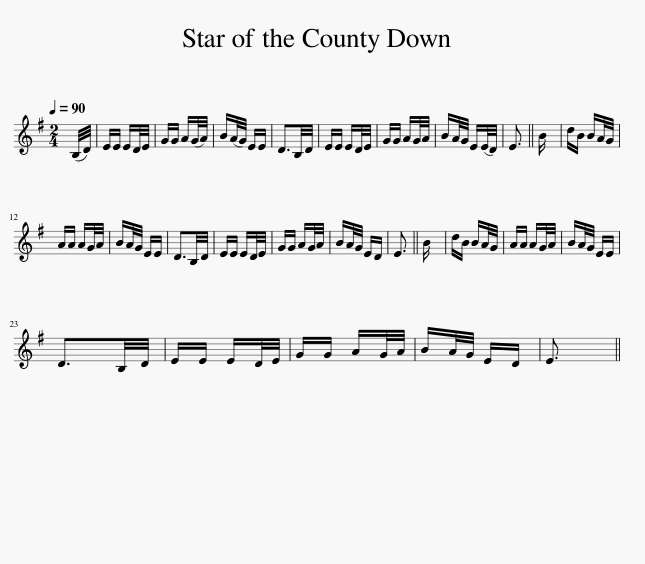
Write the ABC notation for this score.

X:1
L:1/8
Q:1/4=90
M:2/4
I:linebreak $
K:Emin
V:1 treble
V:1
 (B,/4D/4) | E/E/ E/D/4E/4 | G/G/ A/(G/4A/4) | B/(A/4G/4) E/E/ | D3/2B,/4D/4 | %5
 E/E/ E/D/4E/4 | G/G/ A/G/4A/4 | B/A/4G/4 E/(E/4D/4) | E3/2 || B/ | %10
 d/B/ B/A/4G/4 |$ A/A/ A/G/4A/4 | B/A/4G/4 E/E/ | D3/2B,/4D/4 | E/E/ E/D/4E/4 | %15
 G/G/ A/G/4A/4 | B/A/4G/4 E/D/ | E3/2 || B/ | d/B/ B/A/4G/4 | %20
 A/A/ A/G/4A/4 | B/A/4G/4 E/E/ |$ D3/2B,/4D/4 | E/E/ E/D/4E/4 | G/G/ A/G/4A/4 | %25
 B/A/4G/4 E/D/ | E3/2 || %27
